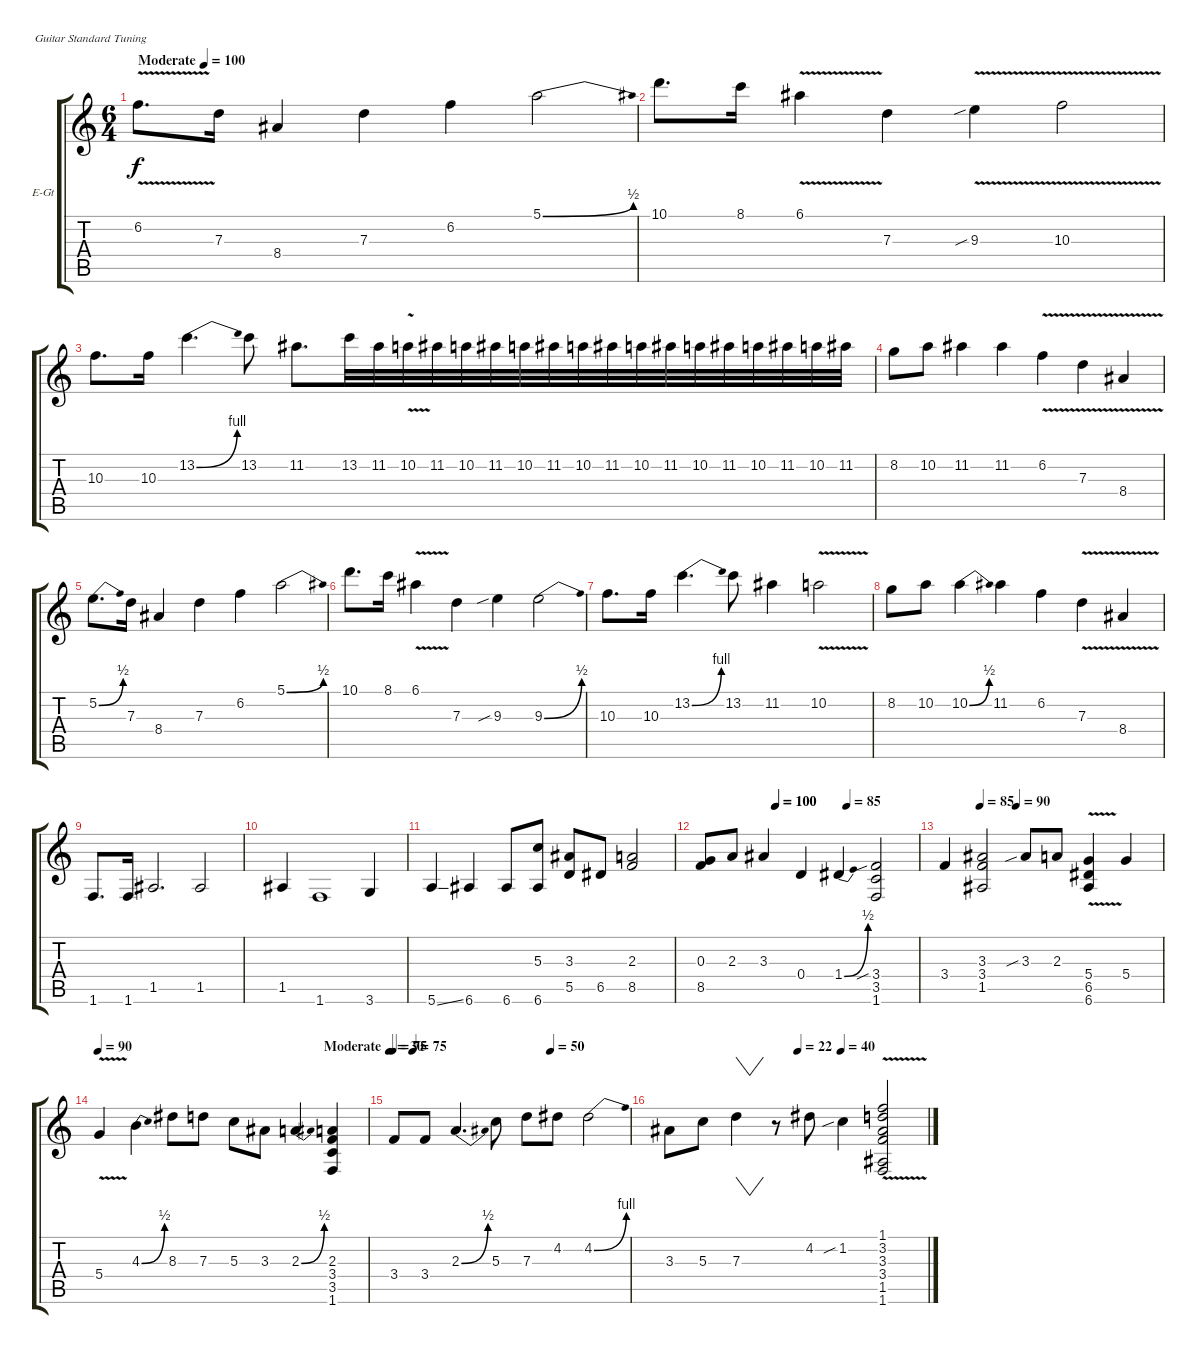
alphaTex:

\bracketExtendMode groupsimilarinstruments
\firstSystemTrackNameOrientation horizontal
\otherSystemsTrackNameOrientation horizontal
\track ("Synth Voice" "E-Gt") {instrument distortionguitar}
\staff {score tabs}
\tuning (E4 B3 G3 D3 A2 E2)
\ts (6 4)
\beaming (8 6 6)
\tempo (100 "Moderate")
\clef g2
\ks c
6.2{v}.8{d dy f instrument distortionguitar} 7.3.16 8.4.4 7.3.4 6.2.4 5.1{be (bend 0 0 60 2)}.2 |
10.1.8{d} 8.1.16 6.1{v}.4 7.3.4 9.3{v sib}.4 10.3{v}.2 |
10.3.8{d} 10.3.16 13.2{be (bend 0 0 60 4)}.4{d} 13.2.8 11.2.8{d} 13.2.32 11.2.32 10.2{v}.32 11.2.32 10.2.32 11.2.32 10.2.32 11.2.32 10.2.32 11.2.32 10.2.32 11.2.32 10.2.32 11.2.32 10.2.32 11.2.32 10.2.32 11.2.32 |
8.2.8 10.2.8 11.2.4 11.2.4 6.2{v}.4 7.3{v}.4 8.4{v}.4 |
5.2{be (bend 0 0 60 2)}.8{d} 7.3.16 8.4.4 7.3.4 6.2.4 5.1{be (bend 0 0 22.2 2)}.2 |
10.1.8{d} 8.1.16 6.1{v}.4 7.3.4 9.3{sib}.4 9.3{be (bend 0 0 15.6 2)}.2 |
10.3.8{d} 10.3.16 13.2{be (bend 0 0 60 4)}.4{d} 13.2.8 11.2.4 10.2{v}.2 |
8.2.8 10.2.8 10.2{be (bend 0 0 60 2)}.4 11.2.4 6.2.4 7.3{v}.4 8.4{v}.4 |
1.6.8{d} 1.6.16 1.5.2{d} 1.5.2 |
1.5.4 1.6.1 3.6.4 |
5.6{ss}.4 6.6.4 6.6.8 (5.3 6.6).8 (3.3 5.5).8 6.5.8 (2.3 8.5).2 |
\tempo (100 0.333233)
\tempo (100 0.333333)
\tempo (85 0.666667)
(0.3 8.5).8 2.3.8 3.3.4 0.4.4 1.4{be (bend 0 0 60 2)}.4 (3.4{sib} 3.5 1.6).2 |
\tempo (85 0.166667)
\tempo (90 0.333333)
3.4.4 (3.3 3.4 1.5).2 3.3{sib}.8 2.3.8 (5.4{v} 6.5 6.6).4 5.4.4 |
\tempo 90
\tempo (30 "Moderate" 0.833333)
5.4{v}.4 4.3{be (bend 0 0 60 2)}.4 8.3.8 7.3.8 5.3.8 3.3.8 2.3{be (bend 0 0 27.599999999999998 2)}.4 (2.3 3.4 3.5 1.6).4 |
\tempo 75
\tempo (75 0.0833333)
\tempo (50 0.666667)
3.4.8 3.4.8 2.3{be (bend 0 0 60 2)}.4{d} 5.3.8 7.3.8 4.2.8 4.2{be (bend 0 0 19.2 4)}.2 |
\tempo (22 0.5)
\tempo (40 0.666667)
3.3.8 5.3.8 7.3.4{vw} r.8 4.2.8 1.2{sib}.4 (1.1 3.2 3.3{v} 3.4 1.5 1.6).2
